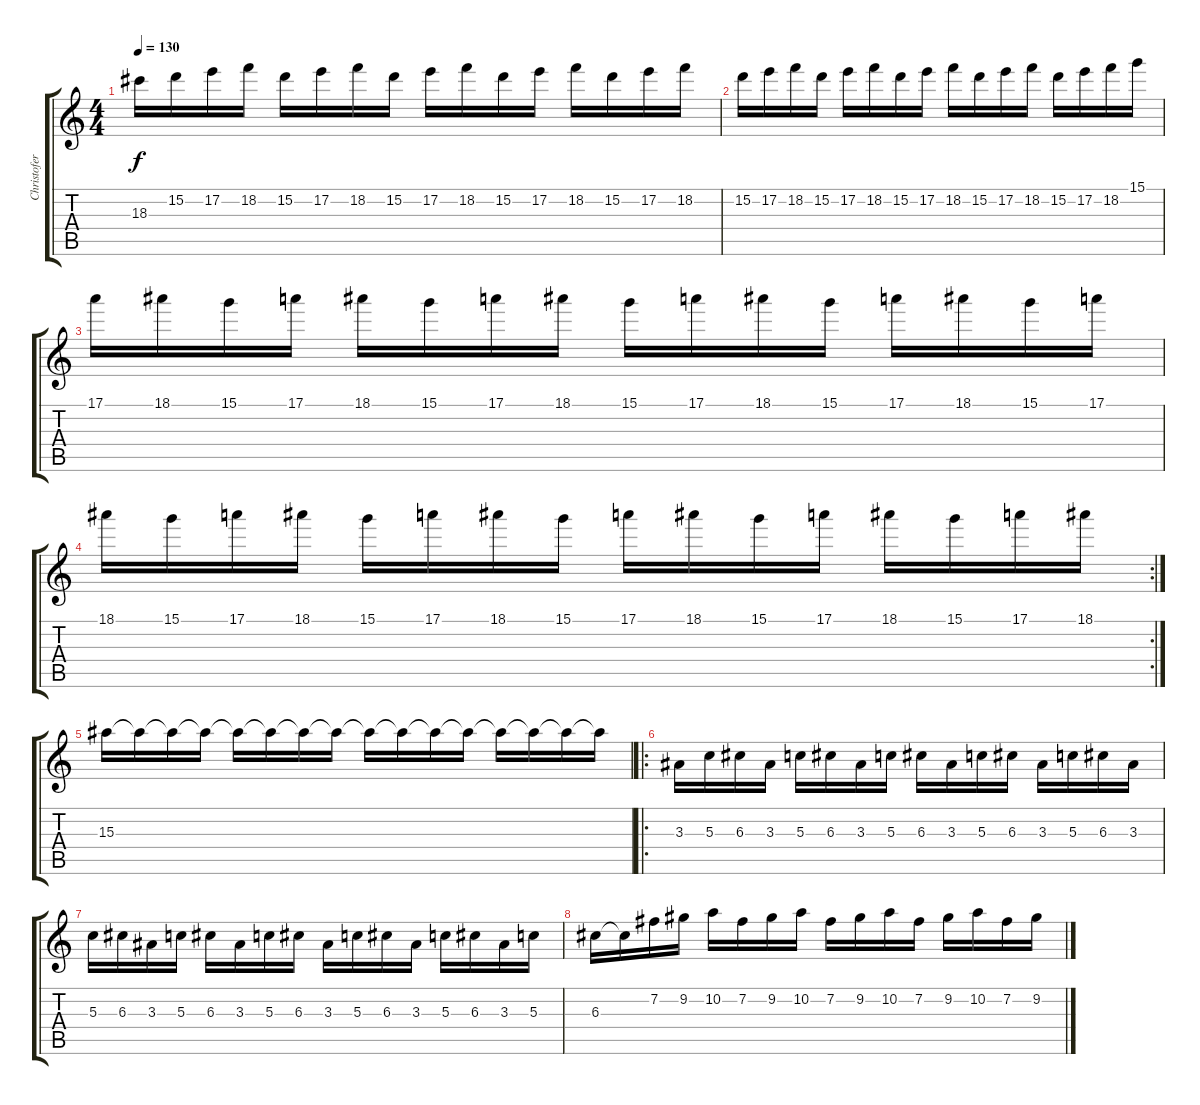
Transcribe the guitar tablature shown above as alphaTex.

\track ("Christofer" "Christofer") {instrument distortionguitar}
\staff {score tabs}
\tuning (E4 B3 G3 D3 A2 E2) {hide}
\ts (4 4)
\tempo 130
\clef g2
\ks c
18.3.16{dy f} 15.2.16 17.2.16 18.2.16 15.2.16 17.2.16 18.2.16 15.2.16 17.2.16 18.2.16 15.2.16 17.2.16 18.2.16 15.2.16 17.2.16 18.2.16 |
15.2.16 17.2.16 18.2.16 15.2.16 17.2.16 18.2.16 15.2.16 17.2.16 18.2.16 15.2.16 17.2.16 18.2.16 15.2.16 17.2.16 18.2.16 15.1.16 |
17.1.16 18.1.16 15.1.16 17.1.16 18.1.16 15.1.16 17.1.16 18.1.16 15.1.16 17.1.16 18.1.16 15.1.16 17.1.16 18.1.16 15.1.16 17.1.16 |
\rc 2
18.1.16 15.1.16 17.1.16 18.1.16 15.1.16 17.1.16 18.1.16 15.1.16 17.1.16 18.1.16 15.1.16 17.1.16 18.1.16 15.1.16 17.1.16 18.1.16 |
15.3.16 15.3{t}.16 15.3{t}.16 15.3{t}.16 15.3{t}.16 15.3{t}.16 15.3{t}.16 15.3{t}.16 15.3{t}.16 15.3{t}.16 15.3{t}.16 15.3{t}.16 15.3{t}.16 15.3{t}.16 15.3{t}.16 15.3{t}.16 |
\ro
3.3.16 5.3.16 6.3.16 3.3.16 5.3.16 6.3.16 3.3.16 5.3.16 6.3.16 3.3.16 5.3.16 6.3.16 3.3.16 5.3.16 6.3.16 3.3.16 |
5.3.16 6.3.16 3.3.16 5.3.16 6.3.16 3.3.16 5.3.16 6.3.16 3.3.16 5.3.16 6.3.16 3.3.16 5.3.16 6.3.16 3.3.16 5.3.16 |
6.3.16 6.3{t}.16 7.2.16 9.2.16 10.2.16 7.2.16 9.2.16 10.2.16 7.2.16 9.2.16 10.2.16 7.2.16 9.2.16 10.2.16 7.2.16 9.2.16
